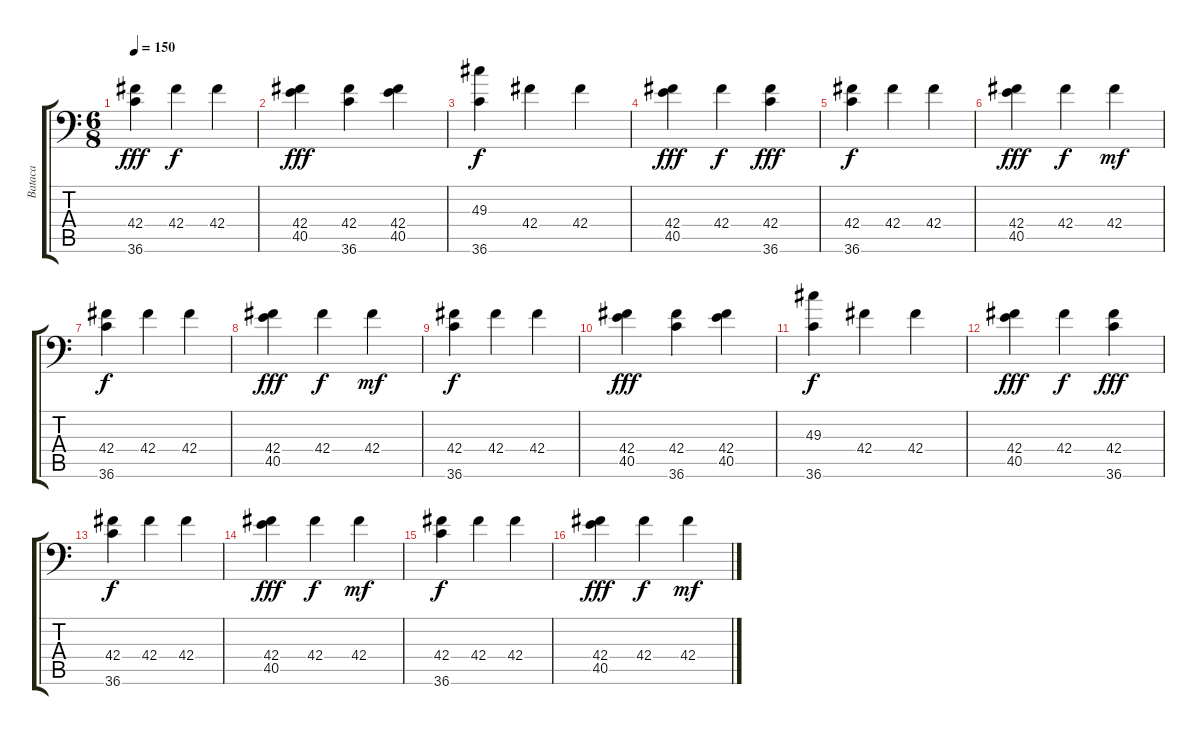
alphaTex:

\track ("Bataca" "Bataca") {instrument acousticgrandpiano}
\staff {score tabs}
\tuning (C-1 C-1 C-1 C-1 C-1 C-1) {hide}
\ts (6 8)
\tempo 150
\clef f4
\ks c
(42.4 36.6).4{dy fff} 42.4.4{dy f} 42.4.4 |
(42.4 40.5).4{dy fff} (42.4 36.6).4 (42.4 40.5).4 |
(49.3 36.6).4{dy f} 42.4.4 42.4.4 |
(42.4 40.5).4{dy fff} 42.4.4{dy f} (42.4 36.6).4{dy fff} |
(42.4 36.6).4{dy f} 42.4.4 42.4.4 |
(42.4 40.5).4{dy fff} 42.4.4{dy f} 42.4.4{dy mf} |
(42.4 36.6).4{dy f} 42.4.4 42.4.4 |
(42.4 40.5).4{dy fff} 42.4.4{dy f} 42.4.4{dy mf} |
(42.4 36.6).4{dy f} 42.4.4 42.4.4 |
(42.4 40.5).4{dy fff} (42.4 36.6).4 (42.4 40.5).4 |
(49.3 36.6).4{dy f} 42.4.4 42.4.4 |
(42.4 40.5).4{dy fff} 42.4.4{dy f} (42.4 36.6).4{dy fff} |
(42.4 36.6).4{dy f} 42.4.4 42.4.4 |
(42.4 40.5).4{dy fff} 42.4.4{dy f} 42.4.4{dy mf} |
(42.4 36.6).4{dy f} 42.4.4 42.4.4 |
(42.4 40.5).4{dy fff} 42.4.4{dy f} 42.4.4{dy mf}
